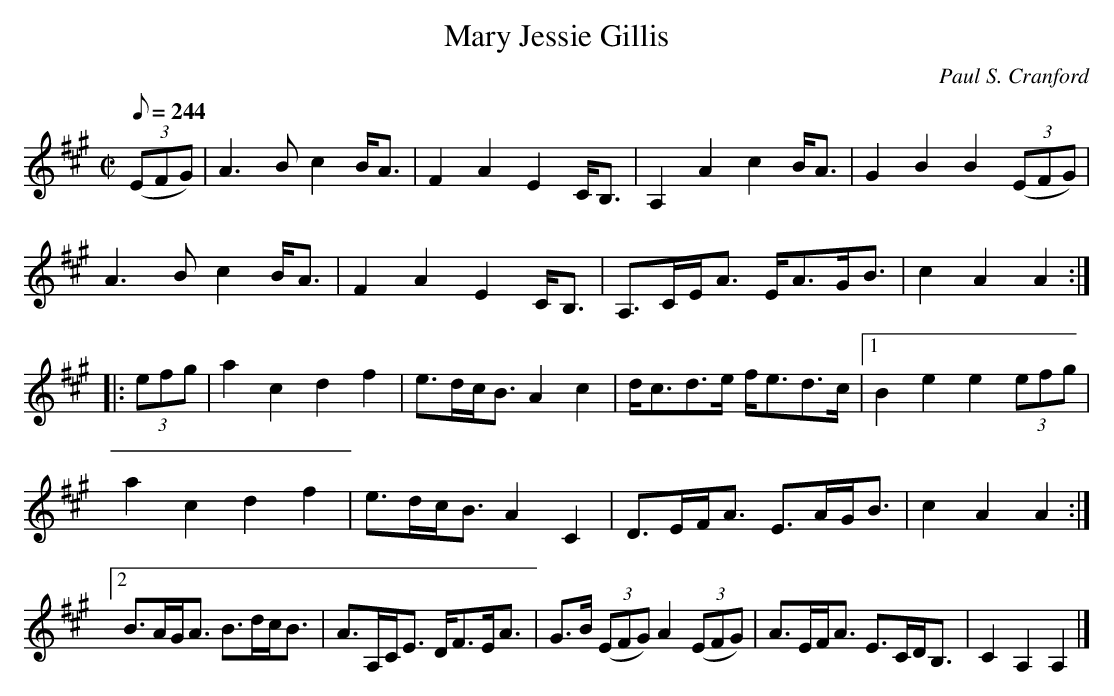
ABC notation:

X:1
T:Mary Jessie Gillis
C:Paul S. Cranford
L:1/8
Q:244
M:C|
K:A
(3(EFG)|A3 B c2 B<A|F2 A2 E2 C<B,|A,2 A2 c2 B<A|G2 B2 B2 (3(EFG)|
A3 B c2 B<A|F2 A2 E2 C<B,|A,>CE<A E<AG<B|c2 A2 A2:|
|:(3efg|a2 c2 d2 f2|e>dc<B A2 c2|d<cd>e f<ed>c|[1B2 e2 e2 (3efg|
a2 c2 d2 f2|e>dc<B A2 C2|D>EF<A E>AG<B|c2 A2 A2:|
[2 B>AG<A B>dc<B|A>A,C<E D<FE<A|G>B (3(EFG) A2 (3(EFG)|A>EF<A E>CD<B,|C2 A,2 A,2|]
